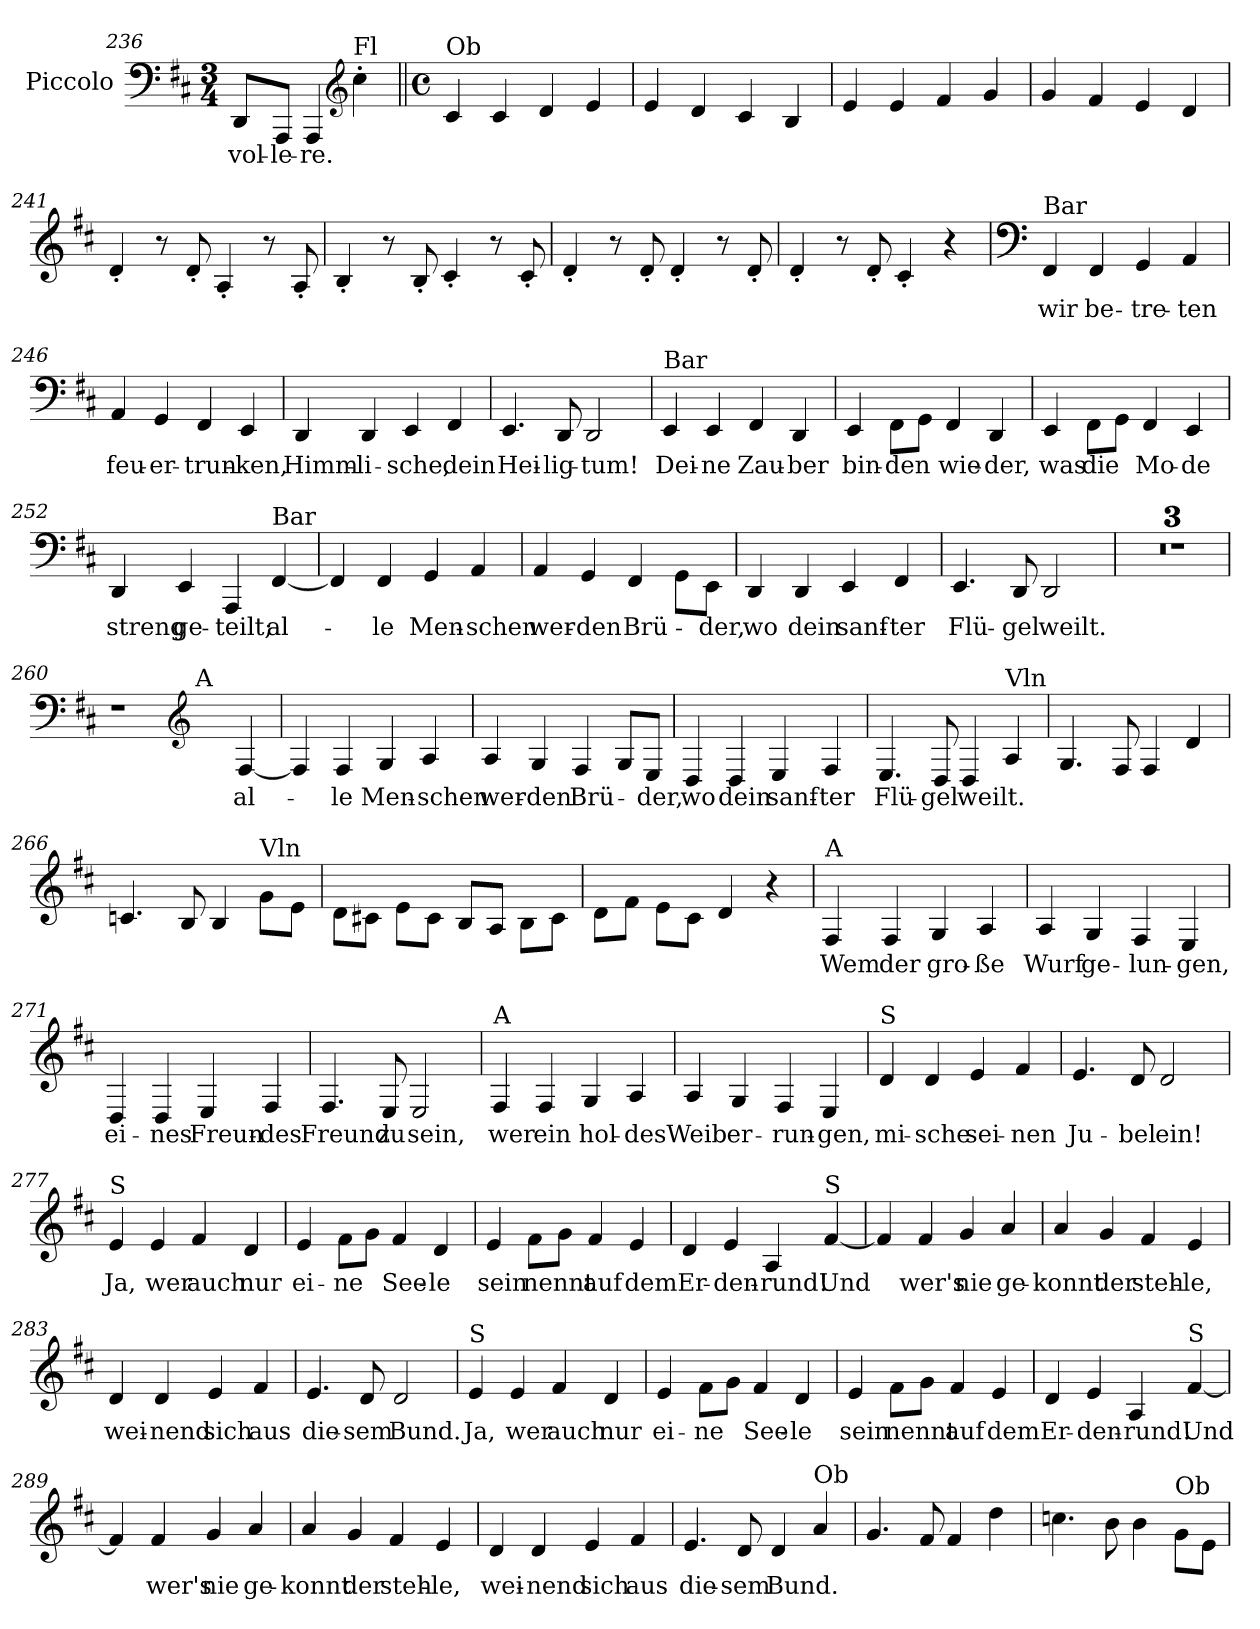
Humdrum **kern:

**kern	**text
*part1	*part1
*staff1	*staff1
*I"Piccolo	*
*I'Picc	*
*clefF4	*
*ITrd-7c-12	*
*k[f#c#]	*
*M3/4	*
=236	=236
!	!LO:LY:b
8D/L	-vol-
!	!LO:LY:b
8AA/J	-le-
!	!LO:LY:b
4AA	-re.
*clefG2	*
!LO:TX:a:t=Fl	!
4ccc#'	.
!!LO:PB:g=z
=237||	=237||
*M4/4	*
*met(c)	*
!LO:TX:a:t=Ob	!
4cc#	.
4cc#	.
4dd	.
4ee	.
=238	=238
4ee	.
4dd	.
4cc#	.
4b	.
=239	=239
4ee	.
4ee	.
4ff#	.
4gg	.
=240	=240
4gg	.
4ff#	.
4ee	.
4dd	.
=241	=241
4dd'	.
8r	.
8dd'	.
4a'	.
8r	.
8a'	.
=242	=242
4b'	.
8r	.
8b'	.
4cc#'	.
8r	.
8cc#'	.
=243	=243
4dd'	.
8r	.
8dd'	.
4dd'	.
8r	.
8dd'	.
=244	=244
4dd'	.
8r	.
8dd'	.
4cc#'	.
4r	.
!!LO:PB:g=z
=245	=245
*clefF4	*
!LO:TX:a:t=Bar	!
!	!LO:LY:b
4F#	wir
!	!LO:LY:b
4F#	be-
!	!LO:LY:b
4G	-tre-
!	!LO:LY:b
4A	-ten
=246	=246
!	!LO:LY:b
4A	feu-
!	!LO:LY:b
4G	-er-
!	!LO:LY:b
4F#	-trun-
!	!LO:LY:b
4E	-ken,
=247	=247
!	!LO:LY:b
4D	Himm-
!	!LO:LY:b
4D	-li-
!	!LO:LY:b
4E	-sche,
!	!LO:LY:b
4F#	dein
=248	=248
!	!LO:LY:b
4.E	Hei-
!	!LO:LY:b
8D	-lig-
!	!LO:LY:b
2D	-tum!
=249	=249
!LO:TX:a:t=Bar	!
!	!LO:LY:b
4E	Dei-
!	!LO:LY:b
4E	-ne
!	!LO:LY:b
4F#	Zau-
!	!LO:LY:b
4D	-ber
=250	=250
!	!LO:LY:b
4E	bin-
!	!LO:LY:b
8F#\L	-den
8G\J	.
!	!LO:LY:b
4F#	wie-
!	!LO:LY:b
4D	-der,
=251	=251
!	!LO:LY:b
4E	was
!	!LO:LY:b
8F#\L	die
8G\J	.
!	!LO:LY:b
4F#	Mo-
!	!LO:LY:b
4E	-de
=252	=252
!	!LO:LY:b
4D	streng
!	!LO:LY:b
4E	ge-
!	!LO:LY:b
4AA	-teilt;
!LO:TX:a:t=Bar	!
!	!LO:LY:b
[4F#	al-
!!LO:PB:g=z
=253	=253
4F#]	.
!	!LO:LY:b
4F#	-le
!	!LO:LY:b
4G	Men-
!	!LO:LY:b
4A	-schen
=254	=254
!	!LO:LY:b
4A	wer-
!	!LO:LY:b
4G	-den
!	!LO:LY:b
4F#	Brü-
8G\L	.
!	!LO:LY:b
8E\J	-der,
=255	=255
!	!LO:LY:b
4D	wo
!	!LO:LY:b
4D	dein
!	!LO:LY:b
4E	sanf-
!	!LO:LY:b
4F#	-ter
=256	=256
!	!LO:LY:b
4.E	Flü-
!	!LO:LY:b
8D	-gel
!	!LO:LY:b
2D	weilt.
=257	=257
1r	.
=258	=258
1r	.
=259	=259
1r	.
=260	=260
*^	*
1r	2.ryy	.
*clefG2	*	*
!	!LO:TX:a:t=A	!
.	2ryy	.
!	!	!LO:LY:b
[4f#	.	al-
*v	*v	*
!!LO:PB:g=z
=261	=261
4f#]	.
!	!LO:LY:b
4f#	-le
!	!LO:LY:b
4g	Men-
!	!LO:LY:b
4a	-schen
=262	=262
!	!LO:LY:b
4a	wer-
!	!LO:LY:b
4g	-den
!	!LO:LY:b
4f#	Brü-
8g/L	.
!	!LO:LY:b
8e/J	-der,
=263	=263
!	!LO:LY:b
4d	wo
!	!LO:LY:b
4d	dein
!	!LO:LY:b
4e	sanf-
!	!LO:LY:b
4f#	-ter
=264	=264
!	!LO:LY:b
4.e	Flü-
!	!LO:LY:b
8d	-gel
!	!LO:LY:b
4d	weilt.
!LO:TX:a:t=Vln	!
4a	.
=265	=265
4.g	.
8f#	.
4f#	.
4dd	.
=266	=266
4.ccn	.
8b	.
4b	.
!LO:TX:a:t=Vln	!
8gg\L	.
8ee\J	.
=267	=267
8dd\L	.
8cc#X\J	.
8ee\L	.
8cc#\J	.
8b/L	.
8a/J	.
8b\L	.
8cc#\J	.
=268	=268
8dd\L	.
8ff#\J	.
8ee\L	.
8cc#\J	.
4dd	.
4r	.
!!LO:PB:g=z
=269	=269
!LO:TX:a:t=A	!
!	!LO:LY:b
4f#	Wem
!	!LO:LY:b
4f#	der
!	!LO:LY:b
4g	gro-
!	!LO:LY:b
4a	-ße
=270	=270
!	!LO:LY:b
4a	Wurf
!	!LO:LY:b
4g	ge-
!	!LO:LY:b
4f#	-lun-
!	!LO:LY:b
4e	-gen,
=271	=271
!	!LO:LY:b
4d	ei-
!	!LO:LY:b
4d	-nes
!	!LO:LY:b
4e	Freun-
!	!LO:LY:b
4f#	-des
=272	=272
!	!LO:LY:b
4.f#	Freund
!	!LO:LY:b
8e	zu
!	!LO:LY:b
2e	sein,
=273	=273
!LO:TX:a:t=A	!
!	!LO:LY:b
4f#	wer
!	!LO:LY:b
4f#	ein
!	!LO:LY:b
4g	hol-
!	!LO:LY:b
4a	-des
=274	=274
!	!LO:LY:b
4a	Weib
!	!LO:LY:b
4g	er-
!	!LO:LY:b
4f#	-run-
!	!LO:LY:b
4e	-gen,
=275	=275
!LO:TX:a:t=S	!
!	!LO:LY:b
4dd	mi-
!	!LO:LY:b
4dd	-sche
!	!LO:LY:b
4ee	sei-
!	!LO:LY:b
4ff#	-nen
=276	=276
!	!LO:LY:b
4.ee	Ju-
!	!LO:LY:b
8dd	-bel
!	!LO:LY:b
2dd	ein!
!!LO:PB:g=z
=277	=277
!LO:TX:a:t=S	!
!	!LO:LY:b
4ee	Ja,
!	!LO:LY:b
4ee	wer
!	!LO:LY:b
4ff#	auch
!	!LO:LY:b
4dd	nur
=278	=278
!	!LO:LY:b
4ee	ei-
!	!LO:LY:b
8ff#\L	-ne
8gg\J	.
!	!LO:LY:b
4ff#	See-
!	!LO:LY:b
4dd	-le
=279	=279
!	!LO:LY:b
4ee	sein
!	!LO:LY:b
8ff#\L	nennt
8gg\J	.
!	!LO:LY:b
4ff#	auf
!	!LO:LY:b
4ee	dem
=280	=280
!	!LO:LY:b
4dd	Er-
!	!LO:LY:b
4ee	-den-
!	!LO:LY:b
4a	-rund!
!LO:TX:a:t=S	!
!	!LO:LY:b
[4ff#	Und
=281	=281
4ff#]	.
!	!LO:LY:b
4ff#	wer's
!	!LO:LY:b
4gg	nie
!	!LO:LY:b
4aa	ge-
=282	=282
!	!LO:LY:b
4aa	-konnt
!	!LO:LY:b
4gg	der
!	!LO:LY:b
4ff#	steh-
!	!LO:LY:b
4ee	-le,
=283	=283
!	!LO:LY:b
4dd	wei-
!	!LO:LY:b
4dd	-nend
!	!LO:LY:b
4ee	sich
!	!LO:LY:b
4ff#	aus
=284	=284
!	!LO:LY:b
4.ee	die-
!	!LO:LY:b
8dd	-sem
!	!LO:LY:b
2dd	Bund.
!!LO:PB:g=z
=285	=285
!LO:TX:a:t=S	!
!	!LO:LY:b
4ee	Ja,
!	!LO:LY:b
4ee	wer
!	!LO:LY:b
4ff#	auch
!	!LO:LY:b
4dd	nur
=286	=286
!	!LO:LY:b
4ee	ei-
!	!LO:LY:b
8ff#\L	-ne
8gg\J	.
!	!LO:LY:b
4ff#	See-
!	!LO:LY:b
4dd	-le
=287	=287
!	!LO:LY:b
4ee	sein
!	!LO:LY:b
8ff#\L	nennt
8gg\J	.
!	!LO:LY:b
4ff#	auf
!	!LO:LY:b
4ee	dem
=288	=288
!	!LO:LY:b
4dd	Er-
!	!LO:LY:b
4ee	-den-
!	!LO:LY:b
4a	-rund!
!LO:TX:a:t=S	!
!	!LO:LY:b
[4ff#	Und
=289	=289
4ff#]	.
!	!LO:LY:b
4ff#	wer's
!	!LO:LY:b
4gg	nie
!	!LO:LY:b
4aa	ge-
=290	=290
!	!LO:LY:b
4aa	-konnt
!	!LO:LY:b
4gg	der
!	!LO:LY:b
4ff#	steh-
!	!LO:LY:b
4ee	-le,
=291	=291
!	!LO:LY:b
4dd	wei-
!	!LO:LY:b
4dd	-nend
!	!LO:LY:b
4ee	sich
!	!LO:LY:b
4ff#	aus
=292	=292
!	!LO:LY:b
4.ee	die-
!	!LO:LY:b
8dd	-sem
!	!LO:LY:b
4dd	Bund.
!LO:TX:a:t=Ob	!
4aa	.
!!LO:PB:g=z
=293	=293
4.gg	.
8ff#	.
4ff#	.
4ddd	.
=294	=294
4.cccn	.
8bb	.
4bb	.
!LO:TX:a:t=Ob	!
8gg\L	.
8ee\J	.
=	=
*-	*-
